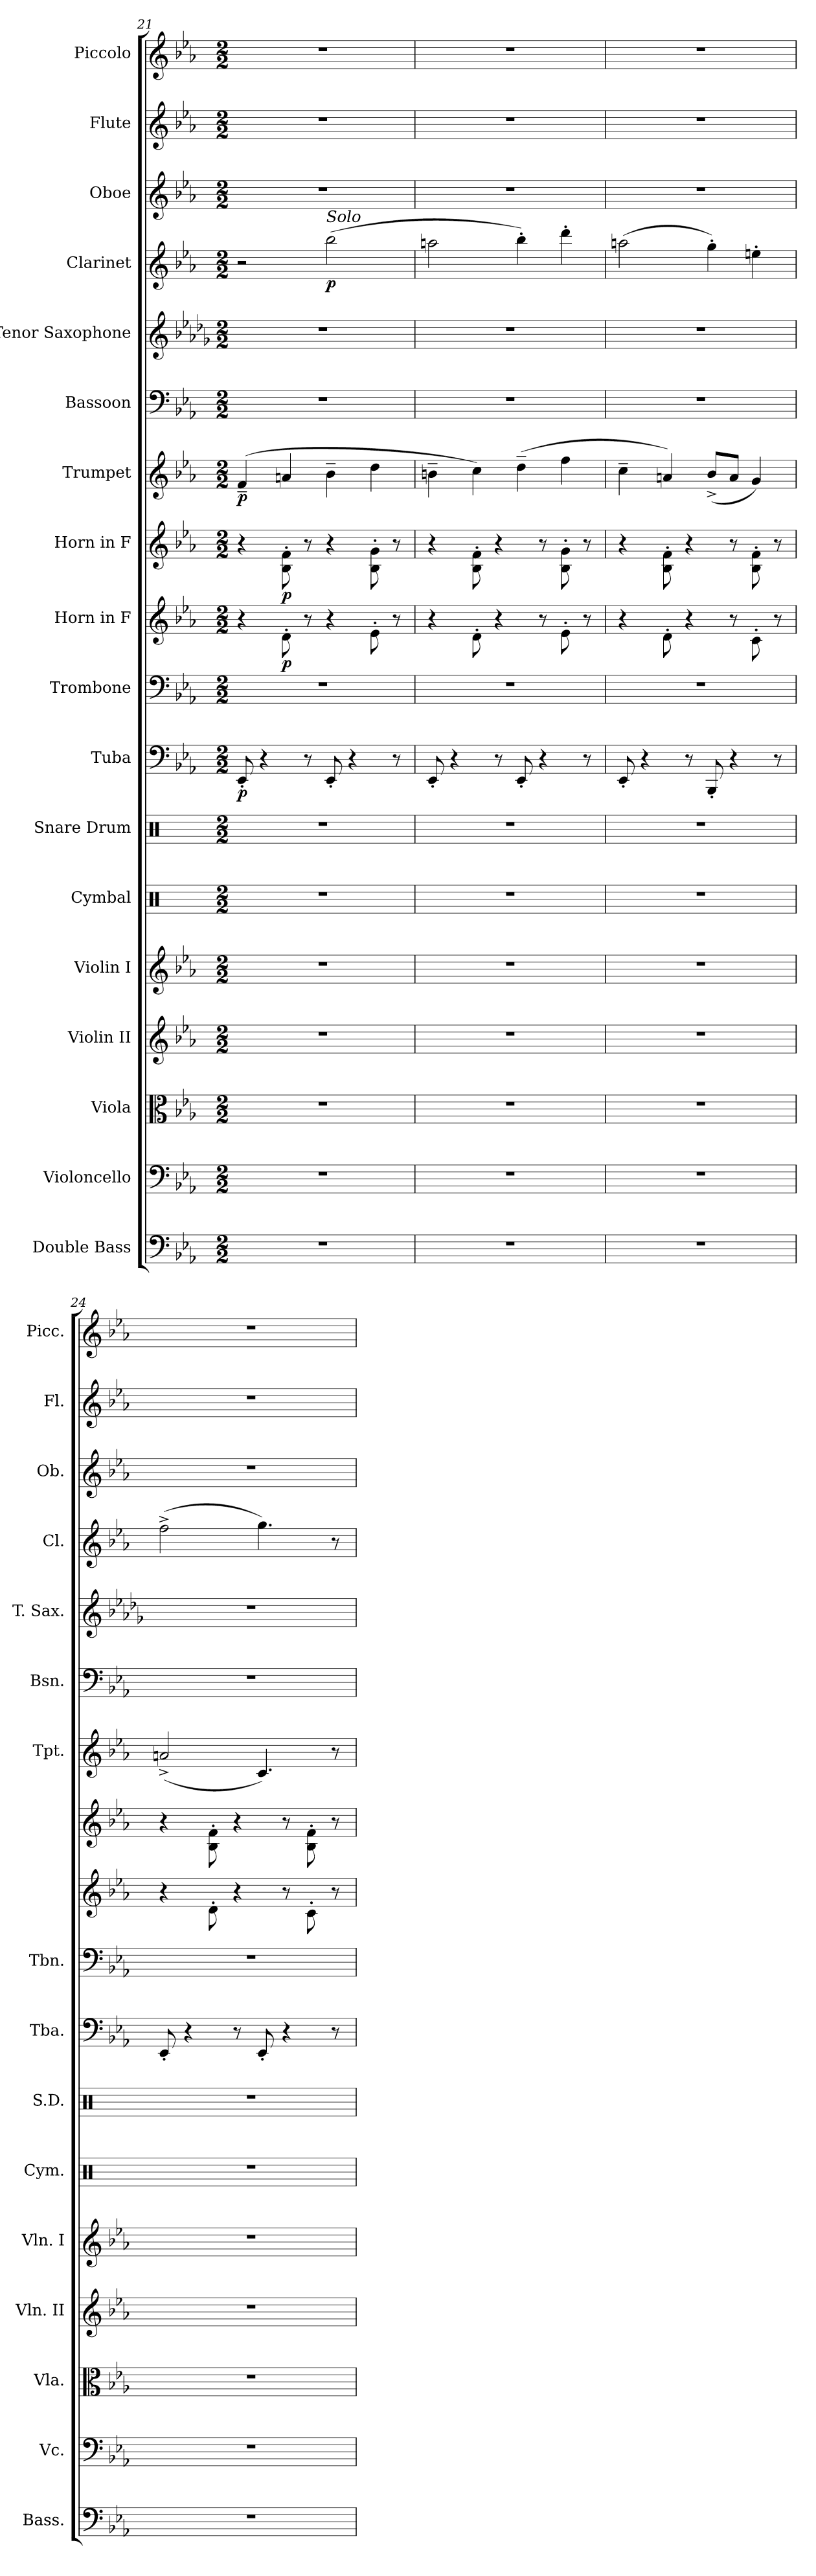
**kern	**kern	**kern	**kern	**kern	**kern	**kern	**kern	**dynam	**kern	**kern	**dynam	**kern	**dynam	**kern	**dynam	**kern	**kern	**kern	**dynam	**kern	**kern	**kern
*part18	*part17	*part16	*part15	*part14	*part13	*part12	*part11	*part11	*part10	*part9	*part9	*part8	*part8	*part7	*part7	*part6	*part5	*part4	*part4	*part3	*part2	*part1
*staff18	*staff17	*staff16	*staff15	*staff14	*staff13	*staff12	*staff11	*staff11	*staff10	*staff9	*staff9	*staff8	*staff8	*staff7	*staff7	*staff6	*staff5	*staff4	*staff4	*staff3	*staff2	*staff1
*I"Double Bass	*I"Violoncello	*I"Viola	*I"Violin II	*I"Violin I	*I"Cymbal	*I"Snare Drum	*I"Tuba	*	*I"Trombone	*I"Horn in F	*	*I"Horn in F	*	*I"Trumpet	*	*I"Bassoon	*I"Tenor Saxophone	*I"Clarinet	*	*I"Oboe	*I"Flute	*I"Piccolo
*I'Bass.	*I'Vc.	*I'Vla.	*I'Vln. II	*I'Vln. I	*I'Cym.	*I'S.D.	*I'Tba.	*	*I'Tbn.	*	*	*	*	*I'Tpt.	*	*I'Bsn.	*I'T. Sax.	*I'Cl.	*	*I'Ob.	*I'Fl.	*I'Picc.
!!LO:LB:g=z
*clefF4	*clefF4	*clefC3	*clefG2	*clefG2	*clefX	*clefX	*clefF4	*	*clefF4	*clefG2	*	*clefG2	*	*clefG2	*	*clefF4	*clefG2	*clefG2	*	*clefG2	*clefG2	*clefG2
*ITrd7c12	*	*	*	*	*	*	*	*	*	*ITrd4c7	*	*ITrd4c7	*	*ITrd1c2	*	*	*ITrd8c14	*ITrd1c2	*	*	*	*ITrd-7c-12
*k[b-e-a-]	*k[b-e-a-]	*k[b-e-a-]	*k[b-e-a-]	*k[b-e-a-]	*k[]	*k[]	*k[b-e-a-]	*	*k[b-e-a-]	*k[b-e-a-d-]	*	*k[b-e-a-d-]	*	*k[b-e-a-d-g-]	*	*k[b-e-a-]	*k[b-e-a-d-g-]	*k[b-e-a-d-g-]	*	*k[b-e-a-]	*k[b-e-a-]	*k[b-e-a-]
*M2/2	*M2/2	*M2/2	*M2/2	*M2/2	*M2/2	*M2/2	*M2/2	*	*M2/2	*M2/2	*	*M2/2	*	*M2/2	*	*M2/2	*M2/2	*M2/2	*	*M2/2	*M2/2	*M2/2
=21	=21	=21	=21	=21	=21	=21	=21	=21	=21	=21	=21	=21	=21	=21	=21	=21	=21	=21	=21	=21	=21	=21
!	!	!	!	!	!	!	!	!LO:DY:b	!	!	!	!	!	!	!LO:DY:b	!	!	!	!	!	!	!
1r	1r	1r	1r	1r	1r	1r	8EE-'/	p	1r	4r	.	4r	.	(>4e-~/	p	1r	1r	2r	.	1r	1r	1r
.	.	.	.	.	.	.	4r	.	.	.	.	.	.	.	.	.	.	.	.	.	.	.
!	!	!	!	!	!	!	!	!	!	!	!LO:DY:b	!	!LO:DY:b	!	!	!	!	!	!	!	!	!
.	.	.	.	.	.	.	.	.	.	8G'\	p	8E-\' 8B-\'	p	4gn/	.	.	.	.	.	.	.	.
.	.	.	.	.	.	.	8r	.	.	8r	.	8r	.	.	.	.	.	.	.	.	.	.
!	!	!	!	!	!	!	!	!	!	!	!	!	!	!	!	!	!	!LO:TX:a:i:t=Solo	!	!	!	!
!	!	!	!	!	!	!	!	!	!	!	!	!	!	!	!	!	!	!	!LO:DY:b	!	!	!
.	.	.	.	.	.	.	8EE-'/	.	.	4r	.	4r	.	4a-~\	.	.	.	(>2aa-\	p	.	.	.
.	.	.	.	.	.	.	4r	.	.	.	.	.	.	.	.	.	.	.	.	.	.	.
.	.	.	.	.	.	.	.	.	.	8A-'\	.	8E-\' 8c\'	.	4cc\	.	.	.	.	.	.	.	.
.	.	.	.	.	.	.	8r	.	.	8r	.	8r	.	.	.	.	.	.	.	.	.	.
=22	=22	=22	=22	=22	=22	=22	=22	=22	=22	=22	=22	=22	=22	=22	=22	=22	=22	=22	=22	=22	=22	=22
1r	1r	1r	1r	1r	1r	1r	8EE-'/	.	1r	4r	.	4r	.	4an~\	.	1r	1r	2ggn\	.	1r	1r	1r
.	.	.	.	.	.	.	4r	.	.	.	.	.	.	.	.	.	.	.	.	.	.	.
.	.	.	.	.	.	.	.	.	.	8G'\	.	8E-\' 8B-\'	.	4b-\)	.	.	.	.	.	.	.	.
.	.	.	.	.	.	.	8r	.	.	4r	.	4r	.	.	.	.	.	.	.	.	.	.
.	.	.	.	.	.	.	8EE-'/	.	.	.	.	.	.	(>4cc~\	.	.	.	4aa-'\)	.	.	.	.
.	.	.	.	.	.	.	4r	.	.	8r	.	8r	.	.	.	.	.	.	.	.	.	.
.	.	.	.	.	.	.	.	.	.	8A-'\	.	8E-\' 8c\'	.	4ee-\	.	.	.	4ccc'\	.	.	.	.
.	.	.	.	.	.	.	8r	.	.	8r	.	8r	.	.	.	.	.	.	.	.	.	.
=23	=23	=23	=23	=23	=23	=23	=23	=23	=23	=23	=23	=23	=23	=23	=23	=23	=23	=23	=23	=23	=23	=23
1r	1r	1r	1r	1r	1r	1r	8EE-'/	.	1r	4r	.	4r	.	4b-~\	.	1r	1r	(>2ggn\	.	1r	1r	1r
.	.	.	.	.	.	.	4r	.	.	.	.	.	.	.	.	.	.	.	.	.	.	.
.	.	.	.	.	.	.	.	.	.	8G'\	.	8E-\' 8B-\'	.	4gn/)	.	.	.	.	.	.	.	.
.	.	.	.	.	.	.	8r	.	.	4r	.	4r	.	.	.	.	.	.	.	.	.	.
.	.	.	.	.	.	.	8BBB-'/	.	.	.	.	.	.	(<8a-^/L	.	.	.	4ff'\)	.	.	.	.
.	.	.	.	.	.	.	4r	.	.	8r	.	8r	.	8g/J	.	.	.	.	.	.	.	.
.	.	.	.	.	.	.	.	.	.	8F'\	.	8E-\' 8B-\'	.	4f/)	.	.	.	4ddn'\	.	.	.	.
.	.	.	.	.	.	.	8r	.	.	8r	.	8r	.	.	.	.	.	.	.	.	.	.
=24	=24	=24	=24	=24	=24	=24	=24	=24	=24	=24	=24	=24	=24	=24	=24	=24	=24	=24	=24	=24	=24	=24
1r	1r	1r	1r	1r	1r	1r	8EE-'/	.	1r	4r	.	4r	.	(<2gn^/	.	1r	1r	(>2ee-^\	.	1r	1r	1r
.	.	.	.	.	.	.	4r	.	.	.	.	.	.	.	.	.	.	.	.	.	.	.
.	.	.	.	.	.	.	.	.	.	8G'\	.	8E-\' 8B-\'	.	.	.	.	.	.	.	.	.	.
.	.	.	.	.	.	.	8r	.	.	4r	.	4r	.	.	.	.	.	.	.	.	.	.
.	.	.	.	.	.	.	8EE-'/	.	.	.	.	.	.	4.B-/)	.	.	.	4.ff\)	.	.	.	.
.	.	.	.	.	.	.	4r	.	.	8r	.	8r	.	.	.	.	.	.	.	.	.	.
.	.	.	.	.	.	.	.	.	.	8F'\	.	8E-\' 8B-\'	.	.	.	.	.	.	.	.	.	.
.	.	.	.	.	.	.	8r	.	.	8r	.	8r	.	8r	.	.	.	8r	.	.	.	.
=	=	=	=	=	=	=	=	=	=	=	=	=	=	=	=	=	=	=	=	=	=	=
*-	*-	*-	*-	*-	*-	*-	*-	*-	*-	*-	*-	*-	*-	*-	*-	*-	*-	*-	*-	*-	*-	*-
